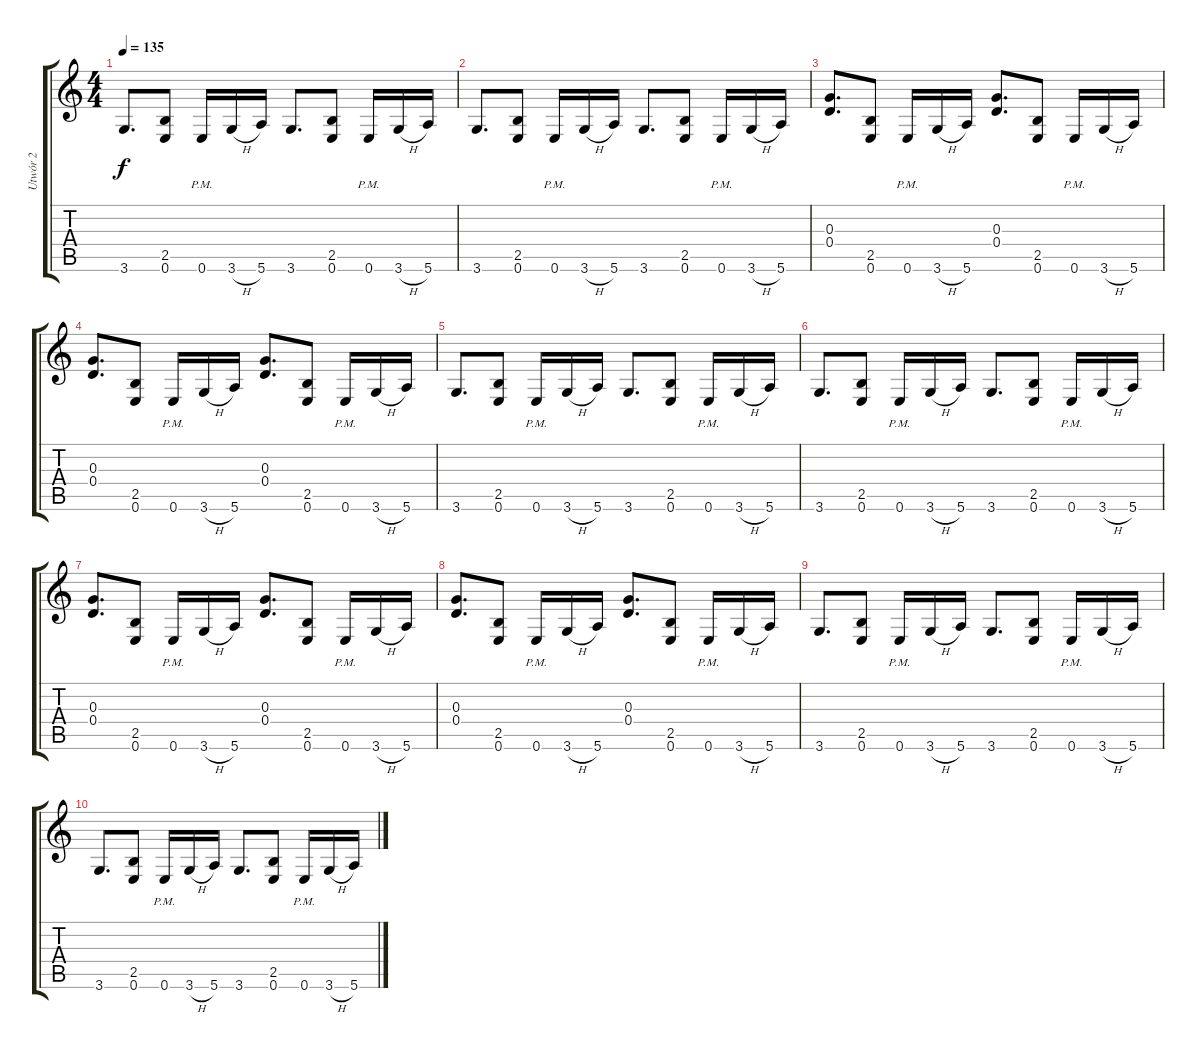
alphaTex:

\track ("Utwór 2" "Utwór 2") {instrument distortionguitar}
\staff {score tabs}
\tuning (E4 B3 G3 D3 A2 E2) {hide}
\ts (4 4)
\tempo 135
\clef g2
\ks c
3.6.8{d dy f} (2.5 0.6).8 0.6{pm}.16 3.6{h}.16 5.6.16 3.6.8{d} (2.5 0.6).8 0.6{pm}.16 3.6{h}.16 5.6.16 |
3.6.8{d} (2.5 0.6).8 0.6{pm}.16 3.6{h}.16 5.6.16 3.6.8{d} (2.5 0.6).8 0.6{pm}.16 3.6{h}.16 5.6.16 |
(0.3 0.4).8{d} (2.5 0.6).8 0.6{pm}.16 3.6{h}.16 5.6.16 (0.3 0.4).8{d} (2.5 0.6).8 0.6{pm}.16 3.6{h}.16 5.6.16 |
(0.3 0.4).8{d} (2.5 0.6).8 0.6{pm}.16 3.6{h}.16 5.6.16 (0.3 0.4).8{d} (2.5 0.6).8 0.6{pm}.16 3.6{h}.16 5.6.16 |
3.6.8{d} (2.5 0.6).8 0.6{pm}.16 3.6{h}.16 5.6.16 3.6.8{d} (2.5 0.6).8 0.6{pm}.16 3.6{h}.16 5.6.16 |
3.6.8{d} (2.5 0.6).8 0.6{pm}.16 3.6{h}.16 5.6.16 3.6.8{d} (2.5 0.6).8 0.6{pm}.16 3.6{h}.16 5.6.16 |
(0.3 0.4).8{d volume 0} (2.5 0.6).8 0.6{pm}.16 3.6{h}.16 5.6.16 (0.3 0.4).8{d} (2.5 0.6).8 0.6{pm}.16 3.6{h}.16 5.6.16 |
(0.3 0.4).8{d} (2.5 0.6).8 0.6{pm}.16 3.6{h}.16 5.6.16 (0.3 0.4).8{d} (2.5 0.6).8 0.6{pm}.16 3.6{h}.16 5.6.16 |
3.6.8{d} (2.5 0.6).8 0.6{pm}.16 3.6{h}.16 5.6.16 3.6.8{d} (2.5 0.6).8 0.6{pm}.16 3.6{h}.16 5.6.16 |
3.6.8{d} (2.5 0.6).8 0.6{pm}.16 3.6{h}.16 5.6.16 3.6.8{d} (2.5 0.6).8 0.6{pm}.16 3.6{h}.16 5.6.16
